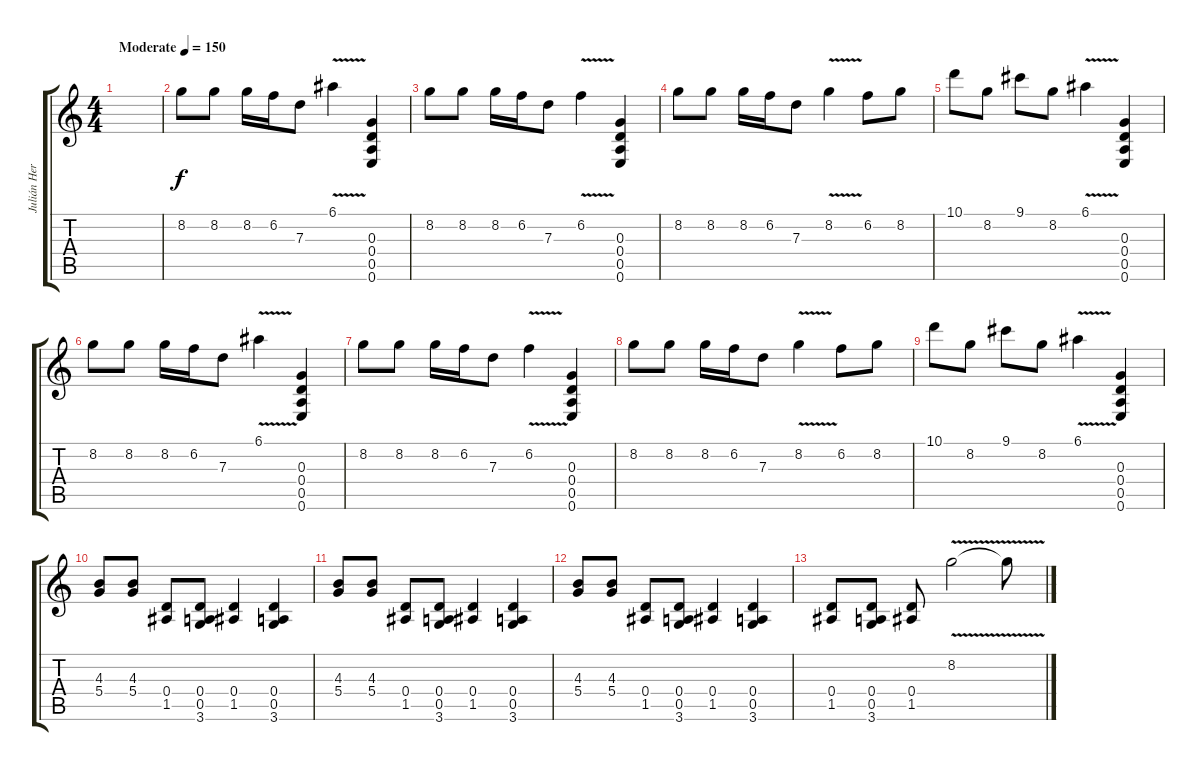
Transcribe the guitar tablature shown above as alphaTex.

\track ("Julián Hernández - Guitarra arreglos" "Julián Her") {instrument overdrivenguitar}
\staff {score tabs}
\tuning (E4 B3 G3 D3 A2 E2) {hide}
\ts (4 4)
\tempo (150 "Moderate")
\clef g2
\ks c
|
8.2.8 8.2.8 8.2.16 6.2.16 7.3.8 6.1{v}.4 (0.3 0.4 0.5 0.6).4 |
8.2.8 8.2.8 8.2.16 6.2.16 7.3.8 6.2{v}.4 (0.3 0.4 0.5 0.6).4 |
8.2.8 8.2.8 8.2.16 6.2.16 7.3.8 8.2{v}.4 6.2.8 8.2.8 |
10.1.8 8.2.8 9.1.8 8.2.8 6.1{v}.4 (0.3 0.4 0.5 0.6).4 |
8.2.8 8.2.8 8.2.16 6.2.16 7.3.8 6.1{v}.4 (0.3 0.4 0.5 0.6).4 |
8.2.8 8.2.8 8.2.16 6.2.16 7.3.8 6.2{v}.4 (0.3 0.4 0.5 0.6).4 |
8.2.8 8.2.8 8.2.16 6.2.16 7.3.8 8.2{v}.4 6.2.8 8.2.8 |
10.1.8 8.2.8 9.1.8 8.2.8 6.1{v}.4 (0.3 0.4 0.5 0.6).4 |
(4.3 5.4).8 (4.3 5.4).8 (0.4 1.5).8 (0.4 0.5 3.6).8 (0.4 1.5).4 (0.4 0.5 3.6).4 |
(4.3 5.4).8 (4.3 5.4).8 (0.4 1.5).8 (0.4 0.5 3.6).8 (0.4 1.5).4 (0.4 0.5 3.6).4 |
(4.3 5.4).8 (4.3 5.4).8 (0.4 1.5).8 (0.4 0.5 3.6).8 (0.4 1.5).4 (0.4 0.5 3.6).4 |
(0.4 1.5).8 (0.4 0.5 3.6).8 (0.4 1.5).8 8.2{v}.2 8.2{t}.8
